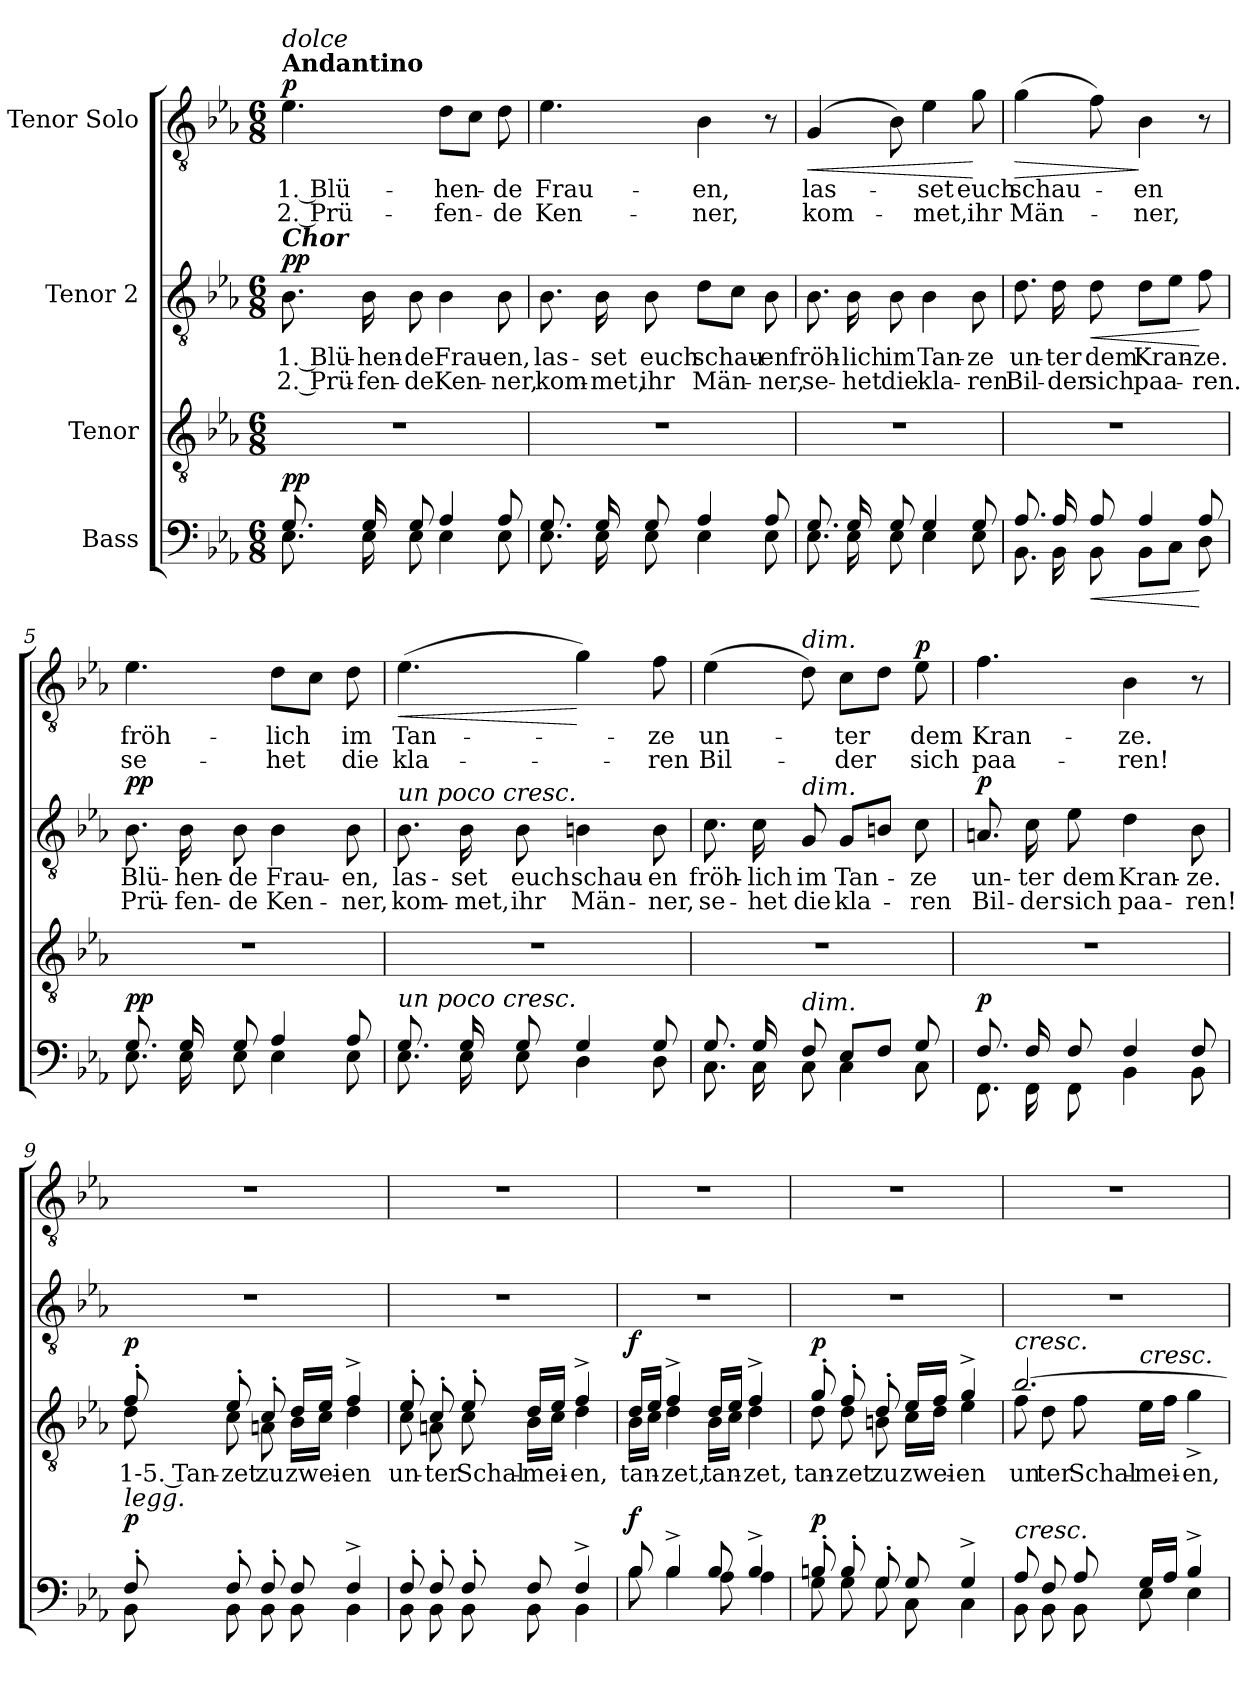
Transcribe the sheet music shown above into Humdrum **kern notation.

**kern	**dynam	**kern	**text	**dynam	**kern	**text	**text	**dynam	**kern	**text	**text	**dynam
*part4	*part4	*part3	*part3	*part3	*part2	*part2	*part2	*part2	*part1	*part1	*part1	*part1
*staff4	*staff4	*staff3	*staff3	*staff3	*staff2	*staff2	*staff2	*staff2	*staff1	*staff1	*staff1	*staff1
*I"Bass	*	*I"Tenor	*	*	*I"Tenor 2	*	*	*	*I"Tenor Solo	*	*	*
*clefF4	*	*clefGv2	*	*	*clefGv2	*	*	*	*clefGv2	*	*	*
*k[b-e-a-]	*	*k[b-e-a-]	*	*	*k[b-e-a-]	*	*	*	*k[b-e-a-]	*	*	*
*M6/8	*	*M6/8	*	*	*M6/8	*	*	*	*M6/8	*	*	*
=1	=1	=1	=1	=1	=1	=1	=1	=1	=1	=1	=1	=1
*^	*	*	*	*	*	*	*	*	*	*	*	*
!	!	!	!	!	!	!	!	!	!	!LO:TX:a:B:t=Andantino	!	!	!
!	!	!	!	!	!	!	!	!	!	!LO:TX:a:i:t=dolce	!	!	!
!	!	!	!	!	!	!LO:TX:a:Bi:t=Chor	!	!	!	!	!	!	!
!	!	!LO:DY:a	!	!	!	!	!LO:LY:b	!LO:LY:b	!LO:DY:a	!	!LO:LY:b	!LO:LY:b	!LO:DY:a
8.G/	8.E-\	pp	2.r	.	.	8.B-\	1. Blü-	2. Prü-	pp	4.e-\	1. Blü-	2. Prü-	p
!	!	!	!	!	!	!	!LO:LY:b	!LO:LY:b	!	!	!	!	!
16G/	16E-\	.	.	.	.	16B-\	-hen-	-fen-	.	.	.	.	.
!	!	!	!	!	!	!	!LO:LY:b	!LO:LY:b	!	!	!	!	!
8G/	8E-\	.	.	.	.	8B-\	-de	-de	.	.	.	.	.
!	!	!	!	!	!	!	!LO:LY:b	!LO:LY:b	!	!	!LO:LY:b	!LO:LY:b	!
4A-/	4E-\	.	.	.	.	4B-\	Frau-	Ken-	.	8d\L	-hen-	-fen-	.
.	.	.	.	.	.	.	.	.	.	8c\J	.	.	.
!	!	!	!	!	!	!	!LO:LY:b	!LO:LY:b	!	!	!LO:LY:b	!LO:LY:b	!
8A-/	8E-\	.	.	.	.	8B-\	-en,	-ner,	.	8d\	-de	-de	.
=2	=2	=2	=2	=2	=2	=2	=2	=2	=2	=2	=2	=2	=2
!	!	!	!	!	!	!	!LO:LY:b	!LO:LY:b	!	!	!LO:LY:b	!LO:LY:b	!
8.G/	8.E-\	.	2.r	.	.	8.B-\	las-	kom-	.	4.e-\	Frau-	Ken-	.
!	!	!	!	!	!	!	!LO:LY:b	!LO:LY:b	!	!	!	!	!
16G/	16E-\	.	.	.	.	16B-\	-set	-met,	.	.	.	.	.
!	!	!	!	!	!	!	!LO:LY:b	!LO:LY:b	!	!	!	!	!
8G/	8E-\	.	.	.	.	8B-\	euch	ihr	.	.	.	.	.
!	!	!	!	!	!	!	!LO:LY:b	!LO:LY:b	!	!	!LO:LY:b	!LO:LY:b	!
4A-/	4E-\	.	.	.	.	8d\L	schau-	Män-	.	4B-\	-en,	-ner,	.
.	.	.	.	.	.	8c\J	.	.	.	.	.	.	.
!	!	!	!	!	!	!	!LO:LY:b	!LO:LY:b	!	!	!	!	!
8A-/	8E-\	.	.	.	.	8B-\	-en	-ner,	.	8r	.	.	.
!!LO:LB:g=z
=3	=3	=3	=3	=3	=3	=3	=3	=3	=3	=3	=3	=3	=3
!	!	!	!	!	!	!	!LO:LY:b	!LO:LY:b	!	!	!LO:LY:b	!LO:LY:b	!LO:HP:b
8.G/	8.E-\	.	2.r	.	.	8.B-\	fröh-	se-	.	(4G/	las-	kom-	<
!	!	!	!	!	!	!	!LO:LY:b	!LO:LY:b	!	!	!	!	!
16G/	16E-\	.	.	.	.	16B-\	-lich	-het	.	.	.	.	.
!	!	!	!	!	!	!	!LO:LY:b	!LO:LY:b	!	!	!	!	!
8G/	8E-\	.	.	.	.	8B-\	im	die	.	8B-\)	.	.	.
!	!	!	!	!	!	!	!LO:LY:b	!LO:LY:b	!	!	!LO:LY:b	!LO:LY:b	!
4G/	4E-\	.	.	.	.	4B-\	Tan-	kla-	.	4e-\	-set	-met,	.
!	!	!	!	!	!	!	!LO:LY:b	!LO:LY:b	!	!	!LO:LY:b	!LO:LY:b	!
8G/	8E-\	.	.	.	.	8B-\	-ze	-ren	.	8g\	euch	ihr	[
=4	=4	=4	=4	=4	=4	=4	=4	=4	=4	=4	=4	=4	=4
!	!	!	!	!	!	!	!LO:LY:b	!LO:LY:b	!	!	!LO:LY:b	!LO:LY:b	!LO:HP:b
8.A-/	8.BB-\	.	2.r	.	.	8.d\	un-	Bil-	.	(4g\	schau-	Män-	>
!	!	!	!	!	!	!	!LO:LY:b	!LO:LY:b	!	!	!	!	!
16A-/	16BB-\	.	.	.	.	16d\	-ter	-der	.	.	.	.	.
!	!	!LO:HP:b	!	!	!	!	!LO:LY:b	!LO:LY:b	!LO:HP:b	!	!	!	!
8A-/	8BB-\	<	.	.	.	8d\	dem	sich	<	8f\)	.	.	.
!	!	!	!	!	!	!	!LO:LY:b	!LO:LY:b	!	!	!LO:LY:b	!LO:LY:b	!
4A-/	8BB-\L	.	.	.	.	8d\L	Kran-	paa-	.	4B-\	-en	-ner,	]
.	8C\J	.	.	.	.	8e-\J	.	.	.	.	.	.	.
!	!	!	!	!	!	!	!LO:LY:b	!LO:LY:b	!	!	!	!	!
8A-/	8D\	[	.	.	.	8f\	-ze.	-ren.	[	8r	.	.	.
=5	=5	=5	=5	=5	=5	=5	=5	=5	=5	=5	=5	=5	=5
!	!	!LO:DY:a	!	!	!	!	!LO:LY:b	!LO:LY:b	!LO:DY:a	!	!LO:LY:b	!LO:LY:b	!
8.G/	8.E-\	pp	2.r	.	.	8.B-\	Blü-	Prü-	pp	4.e-\	fröh-	se-	.
!	!	!	!	!	!	!	!LO:LY:b	!LO:LY:b	!	!	!	!	!
16G/	16E-\	.	.	.	.	16B-\	-hen-	-fen-	.	.	.	.	.
!	!	!	!	!	!	!	!LO:LY:b	!LO:LY:b	!	!	!	!	!
8G/	8E-\	.	.	.	.	8B-\	-de	-de	.	.	.	.	.
!	!	!	!	!	!	!	!LO:LY:b	!LO:LY:b	!	!	!LO:LY:b	!LO:LY:b	!
4A-/	4E-\	.	.	.	.	4B-\	Frau-	Ken-	.	8d\L	-lich	-het	.
.	.	.	.	.	.	.	.	.	.	8c\J	.	.	.
!	!	!	!	!	!	!	!LO:LY:b	!LO:LY:b	!	!	!LO:LY:b	!LO:LY:b	!
8A-/	8E-\	.	.	.	.	8B-\	-en,	-ner,	.	8d\	im	die	.
!!LO:LB:g=z
=6	=6	=6	=6	=6	=6	=6	=6	=6	=6	=6	=6	=6	=6
!	!	!	!	!	!	!LO:TX:a:i:t=un poco cresc.	!	!	!	!	!	!	!
!LO:TX:a:i:t=un poco cresc.	!	!	!	!	!	!	!	!	!	!	!	!	!
!	!	!	!	!	!	!	!LO:LY:b	!LO:LY:b	!	!	!LO:LY:b	!LO:LY:b	!LO:HP:b
8.G/	8.E-\	.	2.r	.	.	8.B-\	las-	kom-	.	(4.e-\	Tan-	kla-	<
!	!	!	!	!	!	!	!LO:LY:b	!LO:LY:b	!	!	!	!	!
16G/	16E-\	.	.	.	.	16B-\	-set	-met,	.	.	.	.	.
!	!	!	!	!	!	!	!LO:LY:b	!LO:LY:b	!	!	!	!	!
8G/	8E-\	.	.	.	.	8B-\	euch	ihr	.	.	.	.	.
!	!	!	!	!	!	!	!LO:LY:b	!LO:LY:b	!	!	!	!	!
4G/	4D\	.	.	.	.	4Bn\	schau-	Män-	.	4g\)	.	.	[
!	!	!	!	!	!	!	!LO:LY:b	!LO:LY:b	!	!	!LO:LY:b	!LO:LY:b	!
8G/	8D\	.	.	.	.	8B\	-en	-ner,	.	8f\	-ze	-ren	.
=7	=7	=7	=7	=7	=7	=7	=7	=7	=7	=7	=7	=7	=7
!	!	!	!	!	!	!	!LO:LY:b	!LO:LY:b	!	!	!LO:LY:b	!LO:LY:b	!
8.G/	8.C\	.	2.r	.	.	8.c\	fröh-	se-	.	(4e-\	un-	Bil-	.
!	!	!	!	!	!	!	!LO:LY:b	!LO:LY:b	!	!	!	!	!
16G/	16C\	.	.	.	.	16c\	-lich	-het	.	.	.	.	.
!	!	!	!	!	!	!	!	!	!	!LO:TX:a:i:t=dim.	!	!	!
!	!	!	!	!	!	!LO:TX:a:i:t=dim.	!	!	!	!	!	!	!
!LO:TX:a:i:t=dim.	!	!	!	!	!	!	!	!	!	!	!	!	!
!	!	!	!	!	!	!	!LO:LY:b	!LO:LY:b	!	!	!	!	!
8F/	8C\	.	.	.	.	8G/	im	die	.	8d\)	.	.	.
!	!	!	!	!	!	!	!LO:LY:b	!LO:LY:b	!	!	!LO:LY:b	!LO:LY:b	!
8E-/L	4C\	.	.	.	.	8G/L	Tan-	kla-	.	8c\L	-ter	-der	.
8F/J	.	.	.	.	.	8Bn/J	.	.	.	8d\J	.	.	.
!	!	!	!	!	!	!	!LO:LY:b	!LO:LY:b	!	!	!LO:LY:b	!LO:LY:b	!LO:DY:a
8G/	8C\	.	.	.	.	8c\	-ze	-ren	.	8e-\	dem	sich	p
=8	=8	=8	=8	=8	=8	=8	=8	=8	=8	=8	=8	=8	=8
!	!	!LO:DY:a	!	!	!	!	!LO:LY:b	!LO:LY:b	!LO:DY:a	!	!LO:LY:b	!LO:LY:b	!
8.F/	8.FF\	p	2.r	.	.	8.An/	un-	Bil-	p	4.f\	Kran-	paa-	.
!	!	!	!	!	!	!	!LO:LY:b	!LO:LY:b	!	!	!	!	!
16F/	16FF\	.	.	.	.	16c\	-ter	-der	.	.	.	.	.
!	!	!	!	!	!	!	!LO:LY:b	!LO:LY:b	!	!	!	!	!
8F/	8FF\	.	.	.	.	8e-\	dem	sich	.	.	.	.	.
!	!	!	!	!	!	!	!LO:LY:b	!LO:LY:b	!	!	!LO:LY:b	!LO:LY:b	!
4F/	4BB-\	.	.	.	.	4d\	Kran-	paa-	.	4B-\	-ze.	-ren!	.
!	!	!	!	!	!	!	!LO:LY:b	!LO:LY:b	!	!	!	!	!
8F/	8BB-\	.	.	.	.	8B-\	-ze.	-ren!	.	8r	.	.	.
!!LO:PB:g=z
=9	=9	=9	=9	=9	=9	=9	=9	=9	=9	=9	=9	=9	=9
!	!	!	!LO:TX:a:Bi:t=Chor	!	!	!	!	!	!	!	!	!	!
!	!	!	!LO:TX:a:i:t=legg.	!	!	!	!	!	!	!	!	!	!
!LO:TX:a:i:t=legg.	!	!	!	!	!	!	!	!	!	!	!	!	!
!	!	!LO:DY:a	!	!LO:LY:b	!LO:DY:a	!	!	!	!	!	!	!	!
*	*	*	*^	*	*	*	*	*	*	*	*	*	*
8F'/	8BB-\	p	8f'/	8d\	1-5. Tan-	p	2.r	.	.	.	2.r	.	.	.
!	!	!	!	!	!LO:LY:b	!	!	!	!	!	!	!	!	!
8F'/	8BB-\	.	8e-'/	8c\	-zet	.	.	.	.	.	.	.	.	.
!	!	!	!	!	!LO:LY:b	!	!	!	!	!	!	!	!	!
8F'/	8BB-\	.	8c'/	8An\	zu	.	.	.	.	.	.	.	.	.
!	!	!	!	!	!LO:LY:b	!	!	!	!	!	!	!	!	!
8F/	8BB-\	.	16d/LL	16B-\LL	zwei-	.	.	.	.	.	.	.	.	.
.	.	.	16e-/JJ	16c\JJ	.	.	.	.	.	.	.	.	.	.
!	!	!	!	!	!LO:LY:b	!	!	!	!	!	!	!	!	!
4F^/	4BB-\	.	4f^/	4d\	-en	.	.	.	.	.	.	.	.	.
=10	=10	=10	=10	=10	=10	=10	=10	=10	=10	=10	=10	=10	=10	=10
!	!	!	!	!	!LO:LY:b	!	!	!	!	!	!	!	!	!
8F'/	8BB-\	.	8e-'/	8c\	un-	.	2.r	.	.	.	2.r	.	.	.
!	!	!	!	!	!LO:LY:b	!	!	!	!	!	!	!	!	!
8F'/	8BB-\	.	8c'/	8An\	-ter	.	.	.	.	.	.	.	.	.
!	!	!	!	!	!LO:LY:b	!	!	!	!	!	!	!	!	!
8F'/	8BB-\	.	8e-'/	8c\	Schal-	.	.	.	.	.	.	.	.	.
!	!	!	!	!	!LO:LY:b	!	!	!	!	!	!	!	!	!
8F/	8BB-\	.	16d/LL	16B-\LL	-mei-	.	.	.	.	.	.	.	.	.
.	.	.	16e-/JJ	16c\JJ	.	.	.	.	.	.	.	.	.	.
!	!	!	!	!	!LO:LY:b	!	!	!	!	!	!	!	!	!
4F^/	4BB-\	.	4f^/	4d\	-en,	.	.	.	.	.	.	.	.	.
=11	=11	=11	=11	=11	=11	=11	=11	=11	=11	=11	=11	=11	=11	=11
!	!	!LO:DY:a	!	!	!LO:LY:b	!LO:DY:a	!	!	!	!	!	!	!	!
8B-/	8B-\	f	16d/LL	16B-\LL	tan-	f	2.r	.	.	.	2.r	.	.	.
.	.	.	16e-/JJ	16c\JJ	.	.	.	.	.	.	.	.	.	.
!	!	!	!	!	!LO:LY:b	!	!	!	!	!	!	!	!	!
4B-^/	4B-\	.	4f^/	4d\	-zet,	.	.	.	.	.	.	.	.	.
!	!	!	!	!	!LO:LY:b	!	!	!	!	!	!	!	!	!
8B-/	8A-\	.	16d/LL	16B-\LL	tan-	.	.	.	.	.	.	.	.	.
.	.	.	16e-/JJ	16c\JJ	.	.	.	.	.	.	.	.	.	.
!	!	!	!	!	!LO:LY:b	!	!	!	!	!	!	!	!	!
4B-^/	4A-\	.	4f^/	4d\	-zet,	.	.	.	.	.	.	.	.	.
!!LO:LB:g=z
=12	=12	=12	=12	=12	=12	=12	=12	=12	=12	=12	=12	=12	=12	=12
!	!	!LO:DY:a	!	!	!LO:LY:b	!LO:DY:a	!	!	!	!	!	!	!	!
8Bn'/	8G\	p	8g'/	8d\	tan-	p	2.r	.	.	.	2.r	.	.	.
!	!	!	!	!	!LO:LY:b	!	!	!	!	!	!	!	!	!
8B'/	8G\	.	8f'/	8d\	-zet	.	.	.	.	.	.	.	.	.
!	!	!	!	!	!LO:LY:b	!	!	!	!	!	!	!	!	!
8G'/	8G\	.	8d'/	8Bn\	zu	.	.	.	.	.	.	.	.	.
!	!	!	!	!	!LO:LY:b	!	!	!	!	!	!	!	!	!
8G/	8C\	.	16e-/LL	16c\LL	zwei-	.	.	.	.	.	.	.	.	.
.	.	.	16f/JJ	16d\JJ	.	.	.	.	.	.	.	.	.	.
!	!	!	!	!	!LO:LY:b	!	!	!	!	!	!	!	!	!
4G^/	4C\	.	4g^/	4e-\	-en	.	.	.	.	.	.	.	.	.
=13	=13	=13	=13	=13	=13	=13	=13	=13	=13	=13	=13	=13	=13	=13
!	!	!	!LO:TX:a:i:t=cresc.	!	!	!	!	!	!	!	!	!	!	!
!LO:TX:a:i:t=cresc.	!	!	!	!	!	!	!	!	!	!	!	!	!	!
!	!	!	!	!	!LO:LY:b	!	!	!	!	!	!	!	!	!
!	!	!	!	!	!LO:LY:b	!	!	!	!	!	!	!	!	!
8A-/	8BB-\	.	[2.b-/	8f\	un-	.	2.r	.	.	.	2.r	.	.	.
!	!	!	!	!	!LO:LY:b	!	!	!	!	!	!	!	!	!
8F/	8BB-\	.	.	8d\	-ter	.	.	.	.	.	.	.	.	.
!	!	!	!	!	!LO:LY:b	!	!	!	!	!	!	!	!	!
8A-/	8BB-\	.	.	8f\	Schal-	.	.	.	.	.	.	.	.	.
!	!	!	!	!LO:TX:a:i:t=cresc.	!	!	!	!	!	!	!	!	!	!
!	!	!	!	!	!LO:LY:b	!	!	!	!	!	!	!	!	!
16G/LL	8E-\	.	.	16e-\LL	-mei-	.	.	.	.	.	.	.	.	.
16A-/JJ	.	.	.	16f\JJ	.	.	.	.	.	.	.	.	.	.
!	!	!	!	!	!LO:LY:b	!	!	!	!	!	!	!	!	!
4B-^/	4E-\	.	.	4g^\	-en,	.	.	.	.	.	.	.	.	.
*v	*v	*	*	*	*	*	*	*	*	*	*	*	*	*
*	*	*v	*v	*	*	*	*	*	*	*	*	*	*
=	=	=	=	=	=	=	=	=	=	=	=	=
*-	*-	*-	*-	*-	*-	*-	*-	*-	*-	*-	*-	*-
